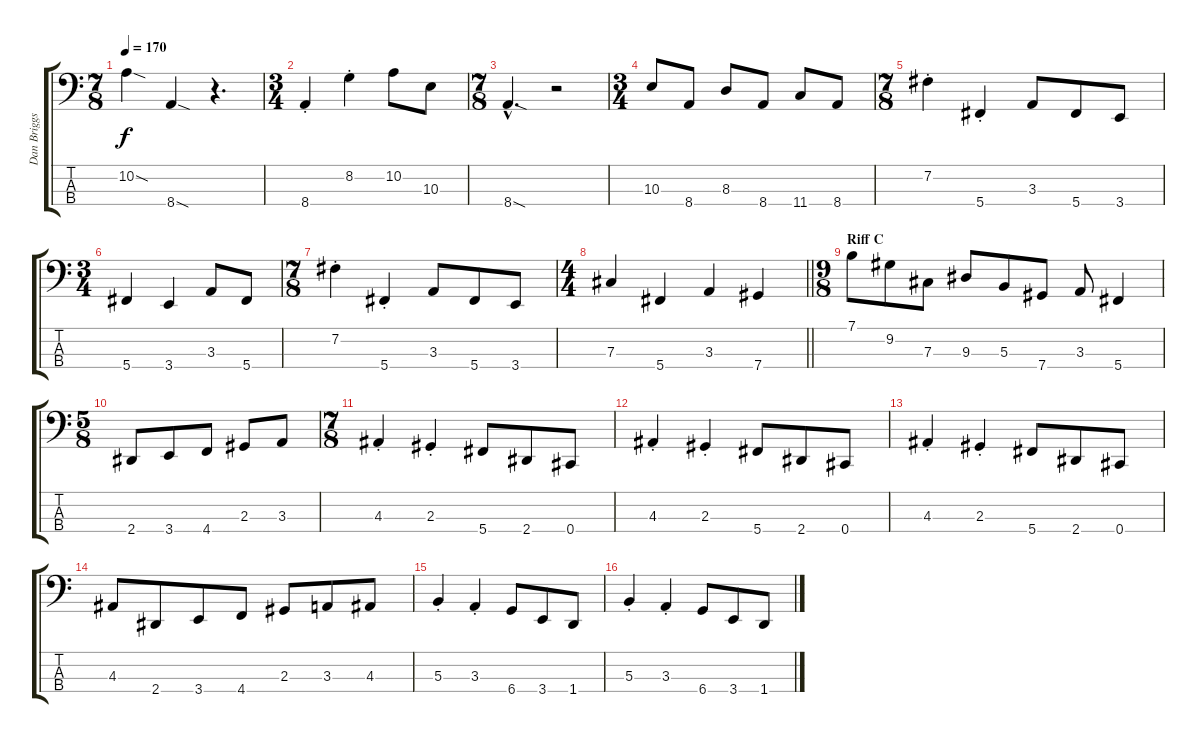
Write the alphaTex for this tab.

\track ("Dan Briggs" "Dan Briggs") {instrument electricbassfinger}
\staff {score tabs}
\tuning (E2 B1 Gb1 Db1) {hide}
\ts (7 8)
\tempo 170
\clef f4
\ks c
10.2{sod}.4{dy f} 8.4{sod}.4 r.4{d} |
\ts (3 4)
8.4{st}.4 8.2{st}.4 10.2.8 10.3.8 |
\ts (7 8)
8.4{sod hac}.4{d} r.2 |
\ts (3 4)
10.3.8 8.4.8 8.3.8 8.4.8 11.4.8 8.4.8 |
\ts (7 8)
7.2{st}.4 5.4{st}.4 3.3.8 5.4.8 3.4.8 |
\ts (3 4)
5.4.4 3.4.4 3.3.8 5.4.8 |
\ts (7 8)
7.2{st}.4 5.4{st}.4 3.3.8 5.4.8 3.4.8 |
\ts (4 4)
\barLineRight lightlight
7.3.4 5.4.4 3.3.4 7.4.4 |
\ts (9 8)
\section ("" "Riff C")
7.1.8 9.2.8 7.3.8 9.3.8 5.3.8 7.4.8 3.3.8 5.4.4 |
\ts (5 8)
2.4.8 3.4.8 4.4.8 2.3.8 3.3.8 |
\ts (7 8)
4.3{st}.4 2.3{st}.4 5.4.8 2.4.8 0.4.8 |
4.3{st}.4 2.3{st}.4 5.4.8 2.4.8 0.4.8 |
4.3{st}.4 2.3{st}.4 5.4.8 2.4.8 0.4.8 |
4.3.8 2.4.8 3.4.8 4.4.8 2.3.8 3.3.8 4.3.8 |
5.3{st}.4 3.3{st}.4 6.4.8 3.4.8 1.4.8 |
5.3{st}.4 3.3{st}.4 6.4.8 3.4.8 1.4.8
